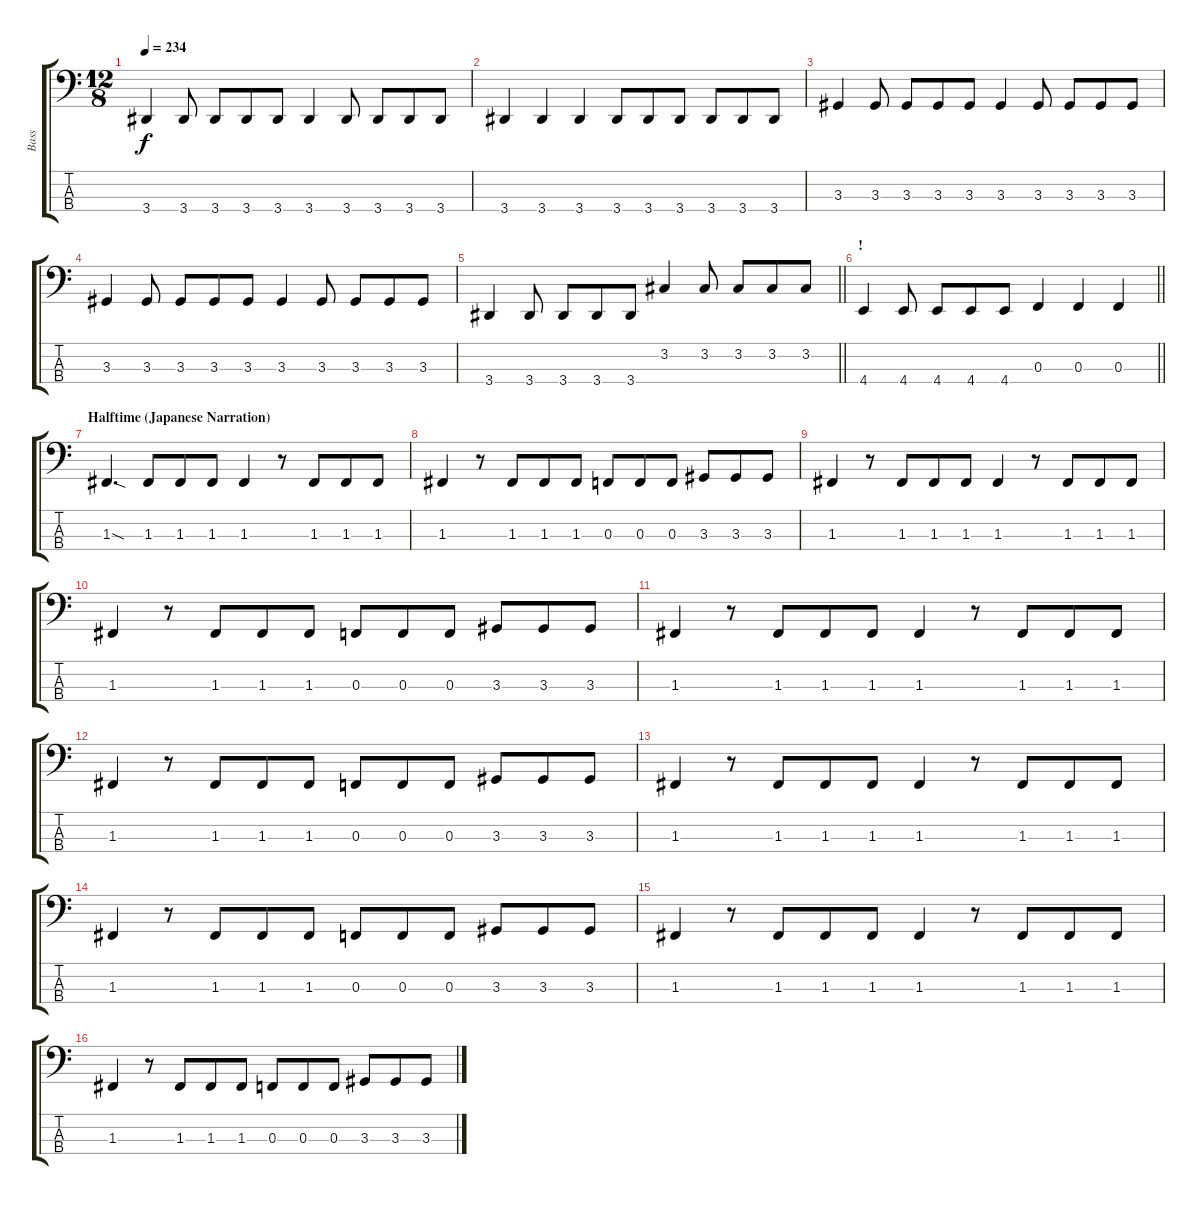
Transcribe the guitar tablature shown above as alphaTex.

\track ("Bass" "Bass") {instrument electricbasspick}
\staff {score tabs}
\tuning (Eb2 Bb1 F1 C1) {hide}
\ts (12 8)
\tempo 234
\clef f4
\ks c
3.4.4{dy f} 3.4.8 3.4.8 3.4.8 3.4.8 3.4.4 3.4.8 3.4.8 3.4.8 3.4.8 |
3.4.4 3.4.4 3.4.4 3.4.8 3.4.8 3.4.8 3.4.8 3.4.8 3.4.8 |
3.3.4 3.3.8 3.3.8 3.3.8 3.3.8 3.3.4 3.3.8 3.3.8 3.3.8 3.3.8 |
3.3.4 3.3.8 3.3.8 3.3.8 3.3.8 3.3.4 3.3.8 3.3.8 3.3.8 3.3.8 |
\barLineRight lightlight
3.4.4 3.4.8 3.4.8 3.4.8 3.4.8 3.2.4 3.2.8 3.2.8 3.2.8 3.2.8 |
\section ("" "!")
\barLineRight lightlight
4.4.4 4.4.8 4.4.8 4.4.8 4.4.8 0.3.4 0.3.4 0.3.4 |
\section ("" "Halftime (Japanese Narration)")
1.3{sod}.4{d} 1.3.8 1.3.8 1.3.8 1.3.4 r.8 1.3.8 1.3.8 1.3.8 |
1.3.4 r.8 1.3.8 1.3.8 1.3.8 0.3.8 0.3.8 0.3.8 3.3.8 3.3.8 3.3.8 |
1.3.4 r.8 1.3.8 1.3.8 1.3.8 1.3.4 r.8 1.3.8 1.3.8 1.3.8 |
1.3.4 r.8 1.3.8 1.3.8 1.3.8 0.3.8 0.3.8 0.3.8 3.3.8 3.3.8 3.3.8 |
1.3.4 r.8 1.3.8 1.3.8 1.3.8 1.3.4 r.8 1.3.8 1.3.8 1.3.8 |
1.3.4 r.8 1.3.8 1.3.8 1.3.8 0.3.8 0.3.8 0.3.8 3.3.8 3.3.8 3.3.8 |
1.3.4 r.8 1.3.8 1.3.8 1.3.8 1.3.4 r.8 1.3.8 1.3.8 1.3.8 |
1.3.4 r.8 1.3.8 1.3.8 1.3.8 0.3.8 0.3.8 0.3.8 3.3.8 3.3.8 3.3.8 |
1.3.4 r.8 1.3.8 1.3.8 1.3.8 1.3.4 r.8 1.3.8 1.3.8 1.3.8 |
1.3.4 r.8 1.3.8 1.3.8 1.3.8 0.3.8 0.3.8 0.3.8 3.3.8 3.3.8 3.3.8
